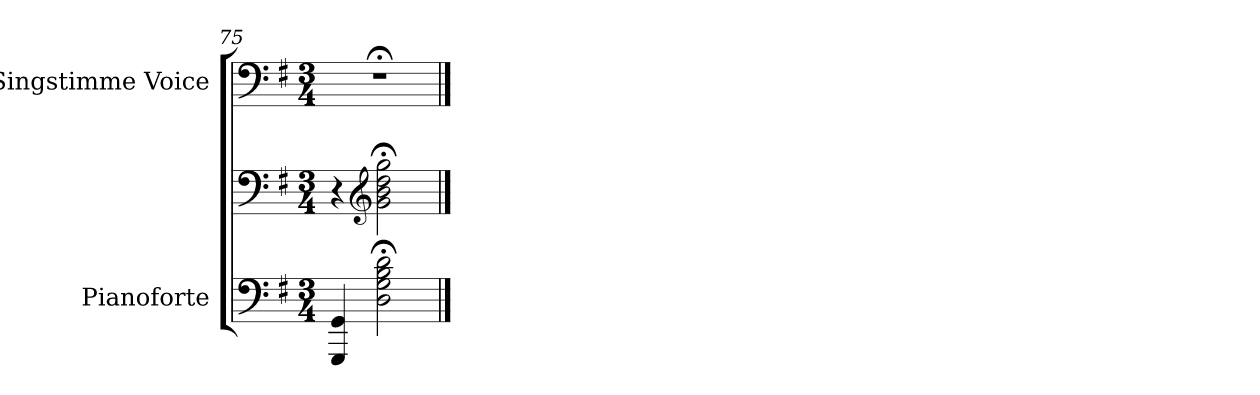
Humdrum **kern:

**kern	**kern	**kern
*part2	*part2	*part1
*staff3	*staff2	*staff1
*I"Pianoforte	*	*I"Singstimme Voice
*I'Pno	*	*
*clefF4	*clefF4	*clefF4
*k[f#]	*k[f#]	*k[f#]
*M3/4	*M3/4	*M3/4
=75	=75	=75
4GGG/ 4GG/	4r	2.r;<
*	*clefG2	*
2D\;< 2G\;< 2B\;< 2d\;<	2g\;< 2b\;< 2dd\;< 2gg\;<	.
==	==	==
*-	*-	*-
